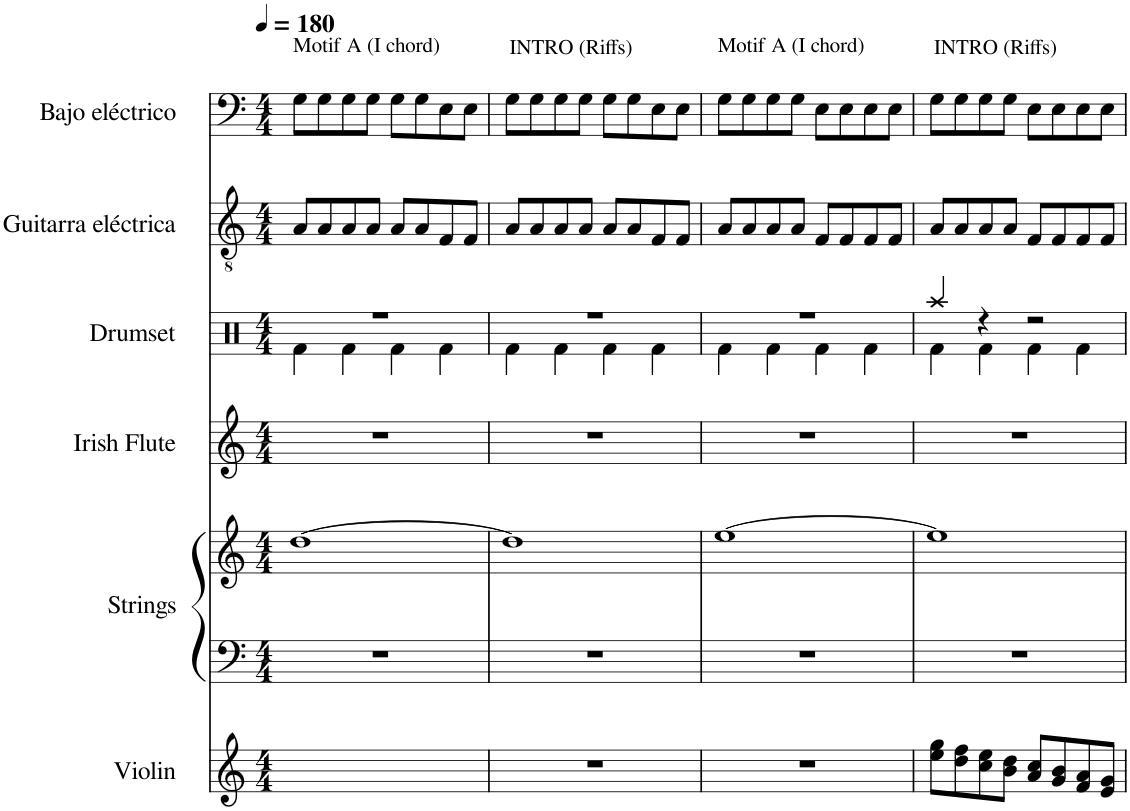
**kern	**kern	**kern	**kern	**kern	**kern	**kern
*part6	*part5	*part5	*part4	*part3	*part2	*part1
*staff7	*staff6	*staff5	*staff4	*staff3	*staff2	*staff1
*I"Violin	*I"Strings	*	*I"Irish Flute	*I"Drumset	*I"Guitarra eléctrica	*I"Bajo eléctrico
*I'Vln.	*I'St.	*	*I'Ir. Fl.	*I'D. Set	*I'Guit. El.	*
*clefG2	*clefF4	*clefG2	*clefG2	*clefX	*clefGv2	*clefF4
*	*	*	*	*	*	*Trd7c12
*k[]	*k[]	*k[]	*k[]	*k[]	*k[]	*k[]
*M4/4	*M4/4	*M4/4	*M4/4	*M4/4	*M4/4	*M4/4
*MM180	*MM180	*MM180	*MM180	*MM180	*MM180	*MM180
=1	=1	=1	=1	=1	=1	=1
*	*	*	*	*^	*	*
!	!	!	!	!	!	!	!LO:TX:a:t=Motif A (I chord)
1ryy	1r	[1dd	1r	1r	4Rf\	8A/L	8G\L
.	.	.	.	.	.	8A/	8G\
.	.	.	.	.	4Rf\	8A/	8G\
.	.	.	.	.	.	8A/J	8G\J
.	.	.	.	.	4Rf\	8A/L	8G\L
.	.	.	.	.	.	8A/	8G\
.	.	.	.	.	4Rf\	8F/	8E\
.	.	.	.	.	.	8F/J	8E\J
=2	=2	=2	=2	=2	=2	=2	=2
!	!	!	!	!	!	!	!LO:TX:a:t=INTRO (Riffs)
1r	1r	1dd]	1r	1r	4Rf\	8A/L	8G\L
.	.	.	.	.	.	8A/	8G\
.	.	.	.	.	4Rf\	8A/	8G\
.	.	.	.	.	.	8A/J	8G\J
.	.	.	.	.	4Rf\	8A/L	8G\L
.	.	.	.	.	.	8A/	8G\
.	.	.	.	.	4Rf\	8F/	8E\
.	.	.	.	.	.	8F/J	8E\J
=3	=3	=3	=3	=3	=3	=3	=3
!	!	!	!	!	!	!	!LO:TX:a:t=Motif A (I chord)
1r	1r	[1ee	1r	1r	4Rf\	8A/L	8G\L
.	.	.	.	.	.	8A/	8G\
.	.	.	.	.	4Rf\	8A/	8G\
.	.	.	.	.	.	8A/J	8G\J
.	.	.	.	.	4Rf\	8F/L	8E\L
.	.	.	.	.	.	8F/	8E\
.	.	.	.	.	4Rf\	8F/	8E\
.	.	.	.	.	.	8F/J	8E\J
=4	=4	=4	=4	=4	=4	=4	=4
!	!	!	!	!	!	!	!LO:TX:a:t=INTRO (Riffs)
8ee\ 8gg\L	1r	1ee]	1r	4Raa/	4Rf\	8A/L	8G\L
8dd\ 8ff\	.	.	.	.	.	8A/	8G\
8cc\ 8ee\	.	.	.	4r	4Rf\	8A/	8G\
8b\ 8dd\J	.	.	.	.	.	8A/J	8G\J
8a/ 8cc/L	.	.	.	2r	4Rf\	8F/L	8E\L
8g/ 8b/	.	.	.	.	.	8F/	8E\
8f/ 8a/	.	.	.	.	4Rf\	8F/	8E\
8e/ 8g/J	.	.	.	.	.	8F/J	8E\J
*	*	*	*	*v	*v	*	*
=	=	=	=	=	=	=
*-	*-	*-	*-	*-	*-	*-
